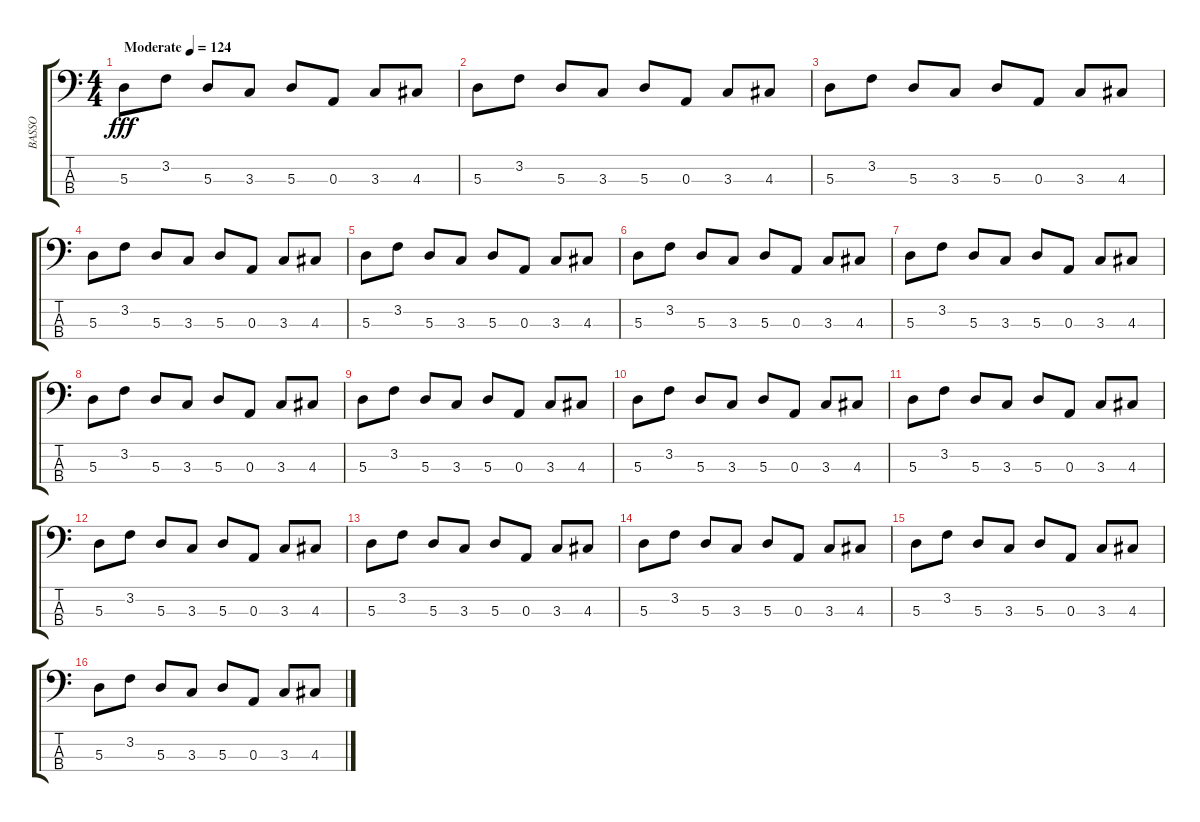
\track ("BASSO" "BASSO") {instrument electricbasspick}
\staff {score tabs}
\tuning (G2 D2 A1 E1) {hide}
\ts (4 4)
\tempo (124 "Moderate")
\clef f4
\ks c
5.3.8{dy fff instrument electricbasspick} 3.2.8 5.3.8 3.3.8 5.3.8 0.3.8 3.3.8 4.3.8 |
5.3.8 3.2.8 5.3.8 3.3.8 5.3.8 0.3.8 3.3.8 4.3.8 |
5.3.8 3.2.8 5.3.8 3.3.8 5.3.8 0.3.8 3.3.8 4.3.8 |
5.3.8 3.2.8 5.3.8 3.3.8 5.3.8 0.3.8 3.3.8 4.3.8 |
5.3.8 3.2.8 5.3.8 3.3.8 5.3.8 0.3.8 3.3.8 4.3.8 |
5.3.8 3.2.8 5.3.8 3.3.8 5.3.8 0.3.8 3.3.8 4.3.8 |
5.3.8 3.2.8 5.3.8 3.3.8 5.3.8 0.3.8 3.3.8 4.3.8 |
5.3.8 3.2.8 5.3.8 3.3.8 5.3.8 0.3.8 3.3.8 4.3.8 |
5.3.8 3.2.8 5.3.8 3.3.8 5.3.8 0.3.8 3.3.8 4.3.8 |
5.3.8 3.2.8 5.3.8 3.3.8 5.3.8 0.3.8 3.3.8 4.3.8 |
5.3.8 3.2.8 5.3.8 3.3.8 5.3.8 0.3.8 3.3.8 4.3.8 |
5.3.8 3.2.8 5.3.8 3.3.8 5.3.8 0.3.8 3.3.8 4.3.8 |
5.3.8 3.2.8 5.3.8 3.3.8 5.3.8 0.3.8 3.3.8 4.3.8 |
5.3.8 3.2.8 5.3.8 3.3.8 5.3.8 0.3.8 3.3.8 4.3.8 |
5.3.8 3.2.8 5.3.8 3.3.8 5.3.8 0.3.8 3.3.8 4.3.8 |
5.3.8 3.2.8 5.3.8 3.3.8 5.3.8 0.3.8 3.3.8 4.3.8
